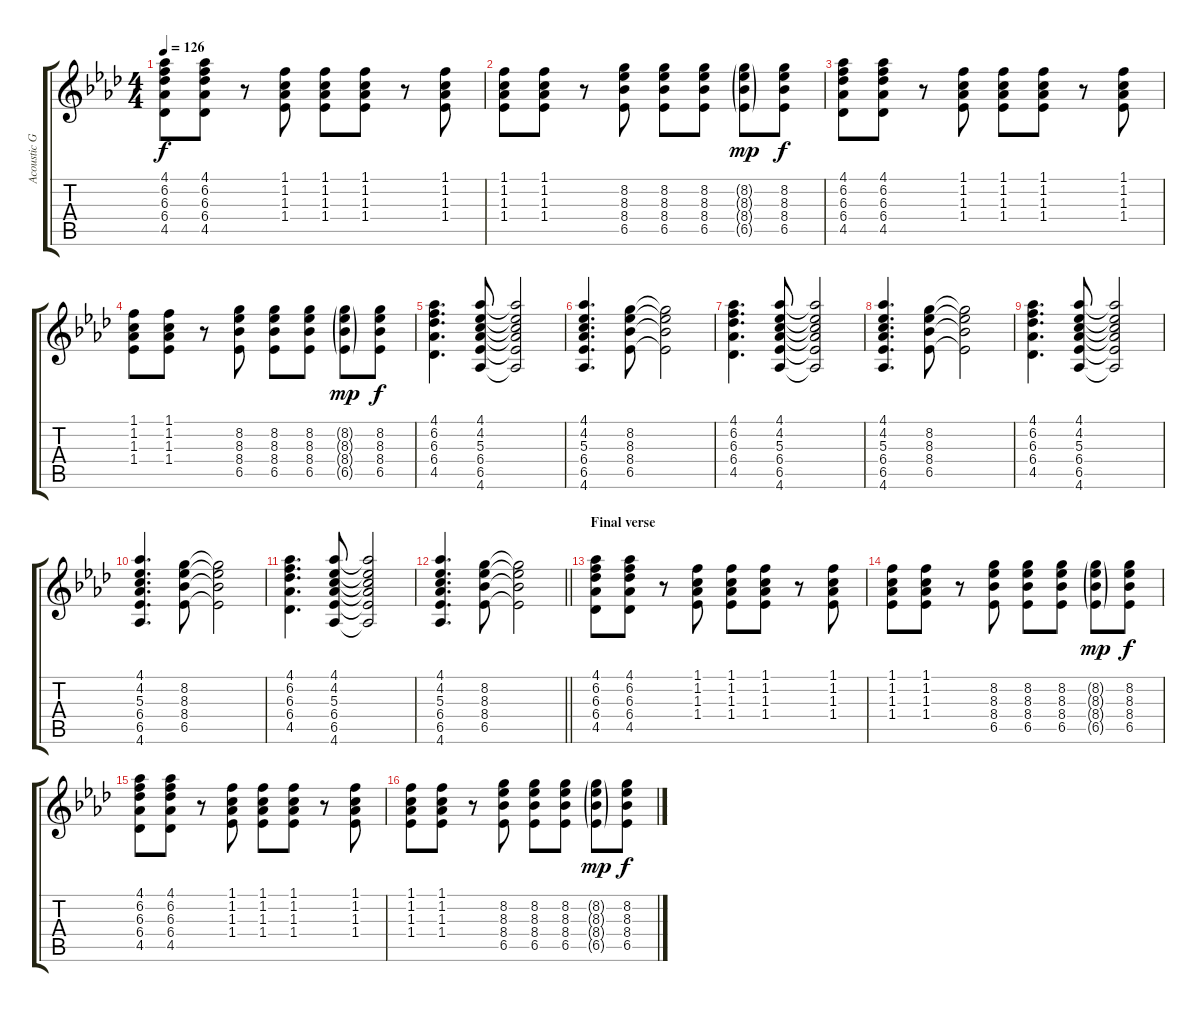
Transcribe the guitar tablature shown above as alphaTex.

\track ("Acoustic Guitar to play alone" "Acoustic G") {mute instrument acousticguitarsteel}
\staff {score tabs}
\tuning (E4 B3 G3 D3 A2 E2) {hide}
\ts (4 4)
\tempo 126
\clef g2
\ks ab
(4.1 6.2 6.3 6.4 4.5).8{dy f} (4.1 6.2 6.3 6.4 4.5).8 r.8 (1.1 1.2 1.3 1.4).8 (1.1 1.2 1.3 1.4).8 (1.1 1.2 1.3 1.4).8 r.8 (1.1 1.2 1.3 1.4).8 |
(1.1 1.2 1.3 1.4).8 (1.1 1.2 1.3 1.4).8 r.8 (8.2 8.3 8.4 6.5).8 (8.2 8.3 8.4 6.5).8 (8.2 8.3 8.4 6.5).8 (8.2{g} 8.3{g} 8.4{g} 6.5{g}).8{dy mp} (8.2 8.3 8.4 6.5).8{dy f} |
(4.1 6.2 6.3 6.4 4.5).8 (4.1 6.2 6.3 6.4 4.5).8 r.8 (1.1 1.2 1.3 1.4).8 (1.1 1.2 1.3 1.4).8 (1.1 1.2 1.3 1.4).8 r.8 (1.1 1.2 1.3 1.4).8 |
(1.1 1.2 1.3 1.4).8 (1.1 1.2 1.3 1.4).8 r.8 (8.2 8.3 8.4 6.5).8 (8.2 8.3 8.4 6.5).8 (8.2 8.3 8.4 6.5).8 (8.2{g} 8.3{g} 8.4{g} 6.5{g}).8{dy mp} (8.2 8.3 8.4 6.5).8{dy f} |
(4.1 6.2 6.3 6.4 4.5).4{d} (4.1 4.2 5.3 6.4 6.5 4.6).8 (4.1{t} 4.2{t} 5.3{t} 6.4{t} 6.5{t} 4.6{t}).2 |
(4.1 4.2 5.3 6.4 6.5 4.6).4{d} (8.2 8.3 8.4 6.5).8 (8.2{t} 8.3{t} 8.4{t} 6.5{t}).2 |
(4.1 6.2 6.3 6.4 4.5).4{d} (4.1 4.2 5.3 6.4 6.5 4.6).8 (4.1{t} 4.2{t} 5.3{t} 6.4{t} 6.5{t} 4.6{t}).2 |
(4.1 4.2 5.3 6.4 6.5 4.6).4{d} (8.2 8.3 8.4 6.5).8 (8.2{t} 8.3{t} 8.4{t} 6.5{t}).2 |
(4.1 6.2 6.3 6.4 4.5).4{d} (4.1 4.2 5.3 6.4 6.5 4.6).8 (4.1{t} 4.2{t} 5.3{t} 6.4{t} 6.5{t} 4.6{t}).2 |
(4.1 4.2 5.3 6.4 6.5 4.6).4{d} (8.2 8.3 8.4 6.5).8 (8.2{t} 8.3{t} 8.4{t} 6.5{t}).2 |
(4.1 6.2 6.3 6.4 4.5).4{d} (4.1 4.2 5.3 6.4 6.5 4.6).8 (4.1{t} 4.2{t} 5.3{t} 6.4{t} 6.5{t} 4.6{t}).2 |
\barLineRight lightlight
(4.1 4.2 5.3 6.4 6.5 4.6).4{d} (8.2 8.3 8.4 6.5).8 (8.2{t} 8.3{t} 8.4{t} 6.5{t}).2 |
\section ("" "Final verse")
(4.1 6.2 6.3 6.4 4.5).8 (4.1 6.2 6.3 6.4 4.5).8 r.8 (1.1 1.2 1.3 1.4).8 (1.1 1.2 1.3 1.4).8 (1.1 1.2 1.3 1.4).8 r.8 (1.1 1.2 1.3 1.4).8 |
(1.1 1.2 1.3 1.4).8 (1.1 1.2 1.3 1.4).8 r.8 (8.2 8.3 8.4 6.5).8 (8.2 8.3 8.4 6.5).8 (8.2 8.3 8.4 6.5).8 (8.2{g} 8.3{g} 8.4{g} 6.5{g}).8{dy mp} (8.2 8.3 8.4 6.5).8{dy f} |
(4.1 6.2 6.3 6.4 4.5).8 (4.1 6.2 6.3 6.4 4.5).8 r.8 (1.1 1.2 1.3 1.4).8 (1.1 1.2 1.3 1.4).8 (1.1 1.2 1.3 1.4).8 r.8 (1.1 1.2 1.3 1.4).8 |
(1.1 1.2 1.3 1.4).8 (1.1 1.2 1.3 1.4).8 r.8 (8.2 8.3 8.4 6.5).8 (8.2 8.3 8.4 6.5).8 (8.2 8.3 8.4 6.5).8 (8.2{g} 8.3{g} 8.4{g} 6.5{g}).8{dy mp} (8.2 8.3 8.4 6.5).8{dy f}
